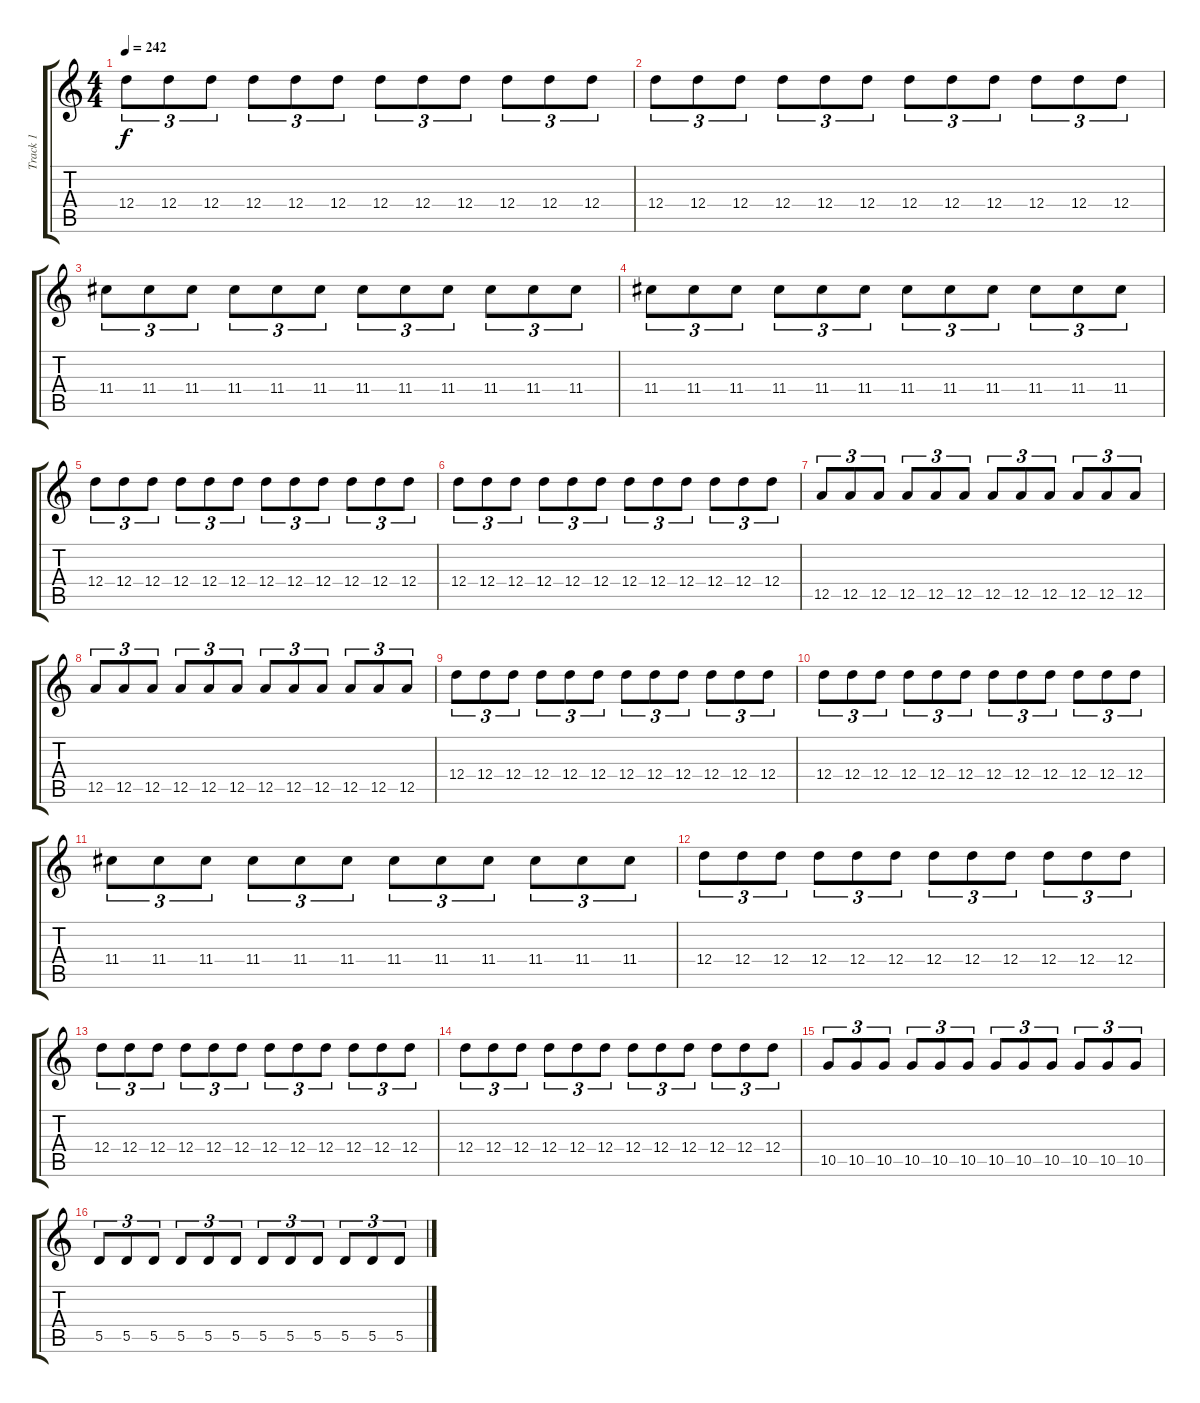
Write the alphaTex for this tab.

\track ("Track 1" "Track 1") {instrument overdrivenguitar}
\staff {score tabs}
\tuning (E4 B3 G3 D3 A2 E2) {hide}
\ts (4 4)
\tempo 242
\clef g2
\ks c
12.4.8{tu (3 2) dy f} 12.4.8{tu (3 2)} 12.4.8{tu (3 2)} 12.4.8{tu (3 2)} 12.4.8{tu (3 2)} 12.4.8{tu (3 2)} 12.4.8{tu (3 2)} 12.4.8{tu (3 2)} 12.4.8{tu (3 2)} 12.4.8{tu (3 2)} 12.4.8{tu (3 2)} 12.4.8{tu (3 2)} |
12.4.8{tu (3 2)} 12.4.8{tu (3 2)} 12.4.8{tu (3 2)} 12.4.8{tu (3 2)} 12.4.8{tu (3 2)} 12.4.8{tu (3 2)} 12.4.8{tu (3 2)} 12.4.8{tu (3 2)} 12.4.8{tu (3 2)} 12.4.8{tu (3 2)} 12.4.8{tu (3 2)} 12.4.8{tu (3 2)} |
11.4.8{tu (3 2)} 11.4.8{tu (3 2)} 11.4.8{tu (3 2)} 11.4.8{tu (3 2)} 11.4.8{tu (3 2)} 11.4.8{tu (3 2)} 11.4.8{tu (3 2)} 11.4.8{tu (3 2)} 11.4.8{tu (3 2)} 11.4.8{tu (3 2)} 11.4.8{tu (3 2)} 11.4.8{tu (3 2)} |
11.4.8{tu (3 2)} 11.4.8{tu (3 2)} 11.4.8{tu (3 2)} 11.4.8{tu (3 2)} 11.4.8{tu (3 2)} 11.4.8{tu (3 2)} 11.4.8{tu (3 2)} 11.4.8{tu (3 2)} 11.4.8{tu (3 2)} 11.4.8{tu (3 2)} 11.4.8{tu (3 2)} 11.4.8{tu (3 2)} |
12.4.8{tu (3 2)} 12.4.8{tu (3 2)} 12.4.8{tu (3 2)} 12.4.8{tu (3 2)} 12.4.8{tu (3 2)} 12.4.8{tu (3 2)} 12.4.8{tu (3 2)} 12.4.8{tu (3 2)} 12.4.8{tu (3 2)} 12.4.8{tu (3 2)} 12.4.8{tu (3 2)} 12.4.8{tu (3 2)} |
12.4.8{tu (3 2)} 12.4.8{tu (3 2)} 12.4.8{tu (3 2)} 12.4.8{tu (3 2)} 12.4.8{tu (3 2)} 12.4.8{tu (3 2)} 12.4.8{tu (3 2)} 12.4.8{tu (3 2)} 12.4.8{tu (3 2)} 12.4.8{tu (3 2)} 12.4.8{tu (3 2)} 12.4.8{tu (3 2)} |
12.5.8{tu (3 2)} 12.5.8{tu (3 2)} 12.5.8{tu (3 2)} 12.5.8{tu (3 2)} 12.5.8{tu (3 2)} 12.5.8{tu (3 2)} 12.5.8{tu (3 2)} 12.5.8{tu (3 2)} 12.5.8{tu (3 2)} 12.5.8{tu (3 2)} 12.5.8{tu (3 2)} 12.5.8{tu (3 2)} |
12.5.8{tu (3 2)} 12.5.8{tu (3 2)} 12.5.8{tu (3 2)} 12.5.8{tu (3 2)} 12.5.8{tu (3 2)} 12.5.8{tu (3 2)} 12.5.8{tu (3 2)} 12.5.8{tu (3 2)} 12.5.8{tu (3 2)} 12.5.8{tu (3 2)} 12.5.8{tu (3 2)} 12.5.8{tu (3 2)} |
12.4.8{tu (3 2)} 12.4.8{tu (3 2)} 12.4.8{tu (3 2)} 12.4.8{tu (3 2)} 12.4.8{tu (3 2)} 12.4.8{tu (3 2)} 12.4.8{tu (3 2)} 12.4.8{tu (3 2)} 12.4.8{tu (3 2)} 12.4.8{tu (3 2)} 12.4.8{tu (3 2)} 12.4.8{tu (3 2)} |
12.4.8{tu (3 2)} 12.4.8{tu (3 2)} 12.4.8{tu (3 2)} 12.4.8{tu (3 2)} 12.4.8{tu (3 2)} 12.4.8{tu (3 2)} 12.4.8{tu (3 2)} 12.4.8{tu (3 2)} 12.4.8{tu (3 2)} 12.4.8{tu (3 2)} 12.4.8{tu (3 2)} 12.4.8{tu (3 2)} |
11.4.8{tu (3 2)} 11.4.8{tu (3 2)} 11.4.8{tu (3 2)} 11.4.8{tu (3 2)} 11.4.8{tu (3 2)} 11.4.8{tu (3 2)} 11.4.8{tu (3 2)} 11.4.8{tu (3 2)} 11.4.8{tu (3 2)} 11.4.8{tu (3 2)} 11.4.8{tu (3 2)} 11.4.8{tu (3 2)} |
12.4.8{tu (3 2)} 12.4.8{tu (3 2)} 12.4.8{tu (3 2)} 12.4.8{tu (3 2)} 12.4.8{tu (3 2)} 12.4.8{tu (3 2)} 12.4.8{tu (3 2)} 12.4.8{tu (3 2)} 12.4.8{tu (3 2)} 12.4.8{tu (3 2)} 12.4.8{tu (3 2)} 12.4.8{tu (3 2)} |
12.4.8{tu (3 2)} 12.4.8{tu (3 2)} 12.4.8{tu (3 2)} 12.4.8{tu (3 2)} 12.4.8{tu (3 2)} 12.4.8{tu (3 2)} 12.4.8{tu (3 2)} 12.4.8{tu (3 2)} 12.4.8{tu (3 2)} 12.4.8{tu (3 2)} 12.4.8{tu (3 2)} 12.4.8{tu (3 2)} |
12.4.8{tu (3 2)} 12.4.8{tu (3 2)} 12.4.8{tu (3 2)} 12.4.8{tu (3 2)} 12.4.8{tu (3 2)} 12.4.8{tu (3 2)} 12.4.8{tu (3 2)} 12.4.8{tu (3 2)} 12.4.8{tu (3 2)} 12.4.8{tu (3 2)} 12.4.8{tu (3 2)} 12.4.8{tu (3 2)} |
10.5.8{tu (3 2)} 10.5.8{tu (3 2)} 10.5.8{tu (3 2)} 10.5.8{tu (3 2)} 10.5.8{tu (3 2)} 10.5.8{tu (3 2)} 10.5.8{tu (3 2)} 10.5.8{tu (3 2)} 10.5.8{tu (3 2)} 10.5.8{tu (3 2)} 10.5.8{tu (3 2)} 10.5.8{tu (3 2)} |
5.5.8{tu (3 2)} 5.5.8{tu (3 2)} 5.5.8{tu (3 2)} 5.5.8{tu (3 2)} 5.5.8{tu (3 2)} 5.5.8{tu (3 2)} 5.5.8{tu (3 2)} 5.5.8{tu (3 2)} 5.5.8{tu (3 2)} 5.5.8{tu (3 2)} 5.5.8{tu (3 2)} 5.5.8{tu (3 2)}
